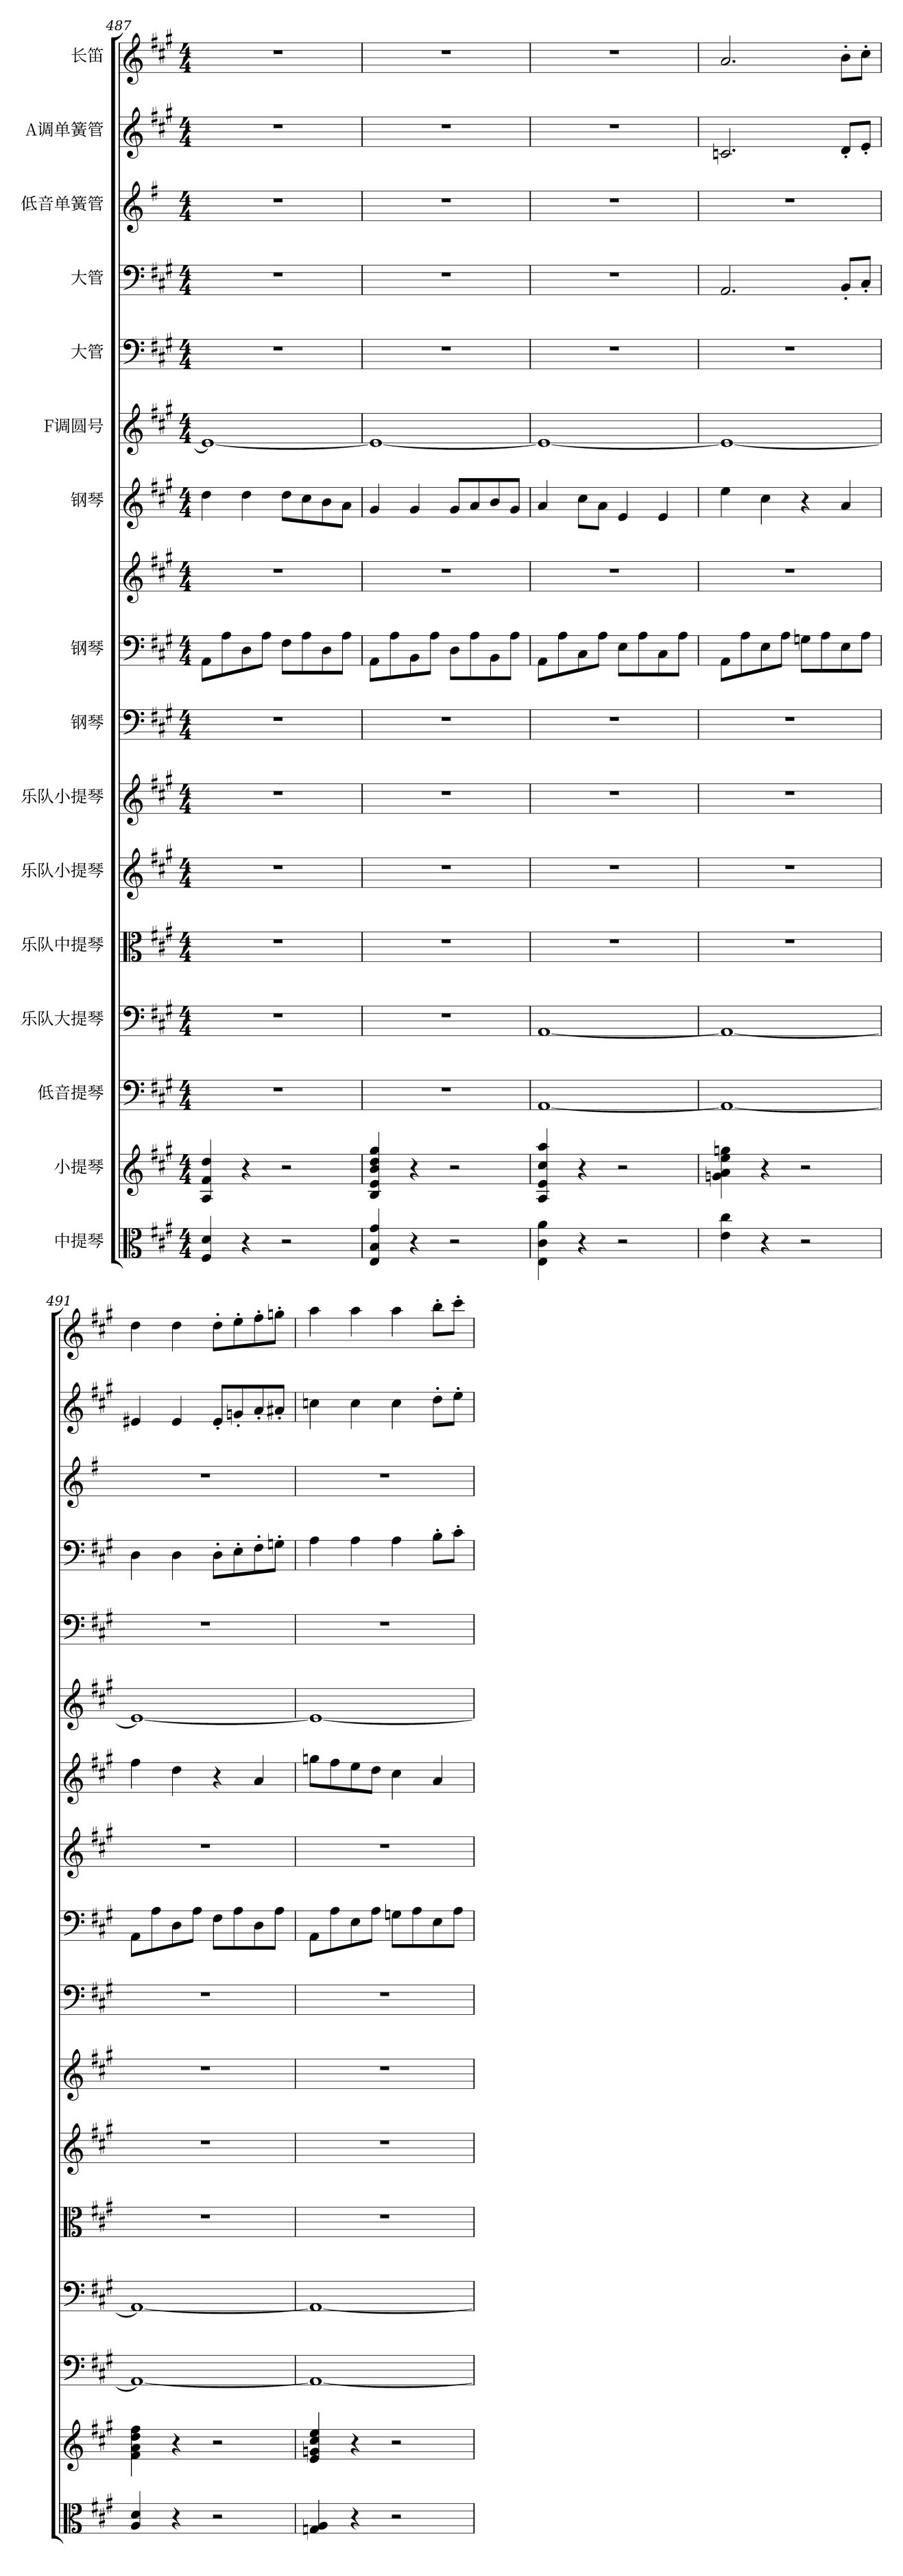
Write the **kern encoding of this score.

**kern	**kern	**kern	**kern	**kern	**kern	**kern	**kern	**kern	**kern	**kern	**kern	**kern	**kern	**kern	**kern	**kern
*part16	*part15	*part14	*part13	*part12	*part11	*part10	*part9	*part8	*part8	*part7	*part6	*part5	*part4	*part3	*part2	*part1
*staff17	*staff16	*staff15	*staff14	*staff13	*staff12	*staff11	*staff10	*staff9	*staff8	*staff7	*staff6	*staff5	*staff4	*staff3	*staff2	*staff1
*I"中提琴	*I"小提琴	*I"低音提琴	*I"乐队大提琴	*I"乐队中提琴	*I"乐队小提琴	*I"乐队小提琴	*I"钢琴	*I"钢琴	*	*I"钢琴	*I"F调圆号	*I"大管	*I"大管	*I"低音单簧管	*I"A调单簧管	*I"长笛
*clefC3	*clefG2	*clefF4	*clefF4	*clefC3	*clefG2	*clefG2	*clefF4	*clefF4	*clefG2	*clefG2	*clefG2	*clefF4	*clefF4	*clefG2	*clefG2	*clefG2
*	*	*ITrd7c12	*	*	*	*	*	*	*	*	*ITrd4c7	*	*	*ITrd8c14	*ITrd2c3	*
*k[f#c#g#]	*k[f#c#g#]	*k[f#c#g#]	*k[f#c#g#]	*k[f#c#g#]	*k[f#c#g#]	*k[f#c#g#]	*k[f#c#g#]	*k[f#c#g#]	*k[f#c#g#]	*k[f#c#g#]	*k[f#c#]	*k[f#c#g#]	*k[f#c#g#]	*k[f#]	*k[f#c#g#d#a#e#]	*k[f#c#g#]
*M4/4	*M4/4	*M4/4	*M4/4	*M4/4	*M4/4	*M4/4	*M4/4	*M4/4	*M4/4	*M4/4	*M4/4	*M4/4	*M4/4	*M4/4	*M4/4	*M4/4
=487	=487	=487	=487	=487	=487	=487	=487	=487	=487	=487	=487	=487	=487	=487	=487	=487
4F#/ 4d/	4A/ 4f#/ 4dd/	1r	1r	1r	1r	1r	1r	8AA\L	1r	4dd\	1A_	1r	1r	1r	1r	1r
.	.	.	.	.	.	.	.	8A\	.	.	.	.	.	.	.	.
4r	4r	.	.	.	.	.	.	8D\	.	4dd\	.	.	.	.	.	.
.	.	.	.	.	.	.	.	8A\J	.	.	.	.	.	.	.	.
2r	2r	.	.	.	.	.	.	8F#\L	.	8dd\L	.	.	.	.	.	.
.	.	.	.	.	.	.	.	8A\	.	8cc#\	.	.	.	.	.	.
.	.	.	.	.	.	.	.	8D\	.	8b\	.	.	.	.	.	.
.	.	.	.	.	.	.	.	8A\J	.	8a\J	.	.	.	.	.	.
=488	=488	=488	=488	=488	=488	=488	=488	=488	=488	=488	=488	=488	=488	=488	=488	=488
4E/ 4B/ 4g#/	4B/ 4e/ 4b/ 4dd/ 4gg#/	1r	1r	1r	1r	1r	1r	8AA\L	1r	4g#/	1A_	1r	1r	1r	1r	1r
.	.	.	.	.	.	.	.	8A\	.	.	.	.	.	.	.	.
4r	4r	.	.	.	.	.	.	8BB\	.	4g#/	.	.	.	.	.	.
.	.	.	.	.	.	.	.	8A\J	.	.	.	.	.	.	.	.
2r	2r	.	.	.	.	.	.	8D\L	.	8g#/L	.	.	.	.	.	.
.	.	.	.	.	.	.	.	8A\	.	8a/	.	.	.	.	.	.
.	.	.	.	.	.	.	.	8BB\	.	8b/	.	.	.	.	.	.
.	.	.	.	.	.	.	.	8A\J	.	8g#/J	.	.	.	.	.	.
!!LO:PB:g=z
=489	=489	=489	=489	=489	=489	=489	=489	=489	=489	=489	=489	=489	=489	=489	=489	=489
4E\ 4c#\ 4a\	4A/ 4e/ 4cc#/ 4aa/	[1AAA	[1AA	1r	1r	1r	1r	8AA\L	1r	4a/	1A_	1r	1r	1r	1r	1r
.	.	.	.	.	.	.	.	8A\	.	.	.	.	.	.	.	.
4r	4r	.	.	.	.	.	.	8C#\	.	8cc#\L	.	.	.	.	.	.
.	.	.	.	.	.	.	.	8A\J	.	8a\J	.	.	.	.	.	.
2r	2r	.	.	.	.	.	.	8E\L	.	4e/	.	.	.	.	.	.
.	.	.	.	.	.	.	.	8A\	.	.	.	.	.	.	.	.
.	.	.	.	.	.	.	.	8C#\	.	4e/	.	.	.	.	.	.
.	.	.	.	.	.	.	.	8A\J	.	.	.	.	.	.	.	.
=490	=490	=490	=490	=490	=490	=490	=490	=490	=490	=490	=490	=490	=490	=490	=490	=490
4e\ 4cc#\	4gn\ 4a\ 4ee\ 4ggn\	1AAA_	1AA_	1r	1r	1r	1r	8AA\L	1r	4ee\	1A_	1r	2.AA/	1r	2.An/	2.a/
.	.	.	.	.	.	.	.	8A\	.	.	.	.	.	.	.	.
4r	4r	.	.	.	.	.	.	8E\	.	4cc#\	.	.	.	.	.	.
.	.	.	.	.	.	.	.	8A\J	.	.	.	.	.	.	.	.
2r	2r	.	.	.	.	.	.	8Gn\L	.	4r	.	.	.	.	.	.
.	.	.	.	.	.	.	.	8A\	.	.	.	.	.	.	.	.
.	.	.	.	.	.	.	.	8E\	.	4a/	.	.	8BB'/L	.	8B'/L	8b'\L
.	.	.	.	.	.	.	.	8A\J	.	.	.	.	8C#'/J	.	8c#'/J	8cc#'\J
=491	=491	=491	=491	=491	=491	=491	=491	=491	=491	=491	=491	=491	=491	=491	=491	=491
4A/ 4d/	4f#\ 4a\ 4dd\ 4ff#\	1AAA_	1AA_	1r	1r	1r	1r	8AA\L	1r	4ff#\	1A_	1r	4D\	1r	4c##X/	4dd\
.	.	.	.	.	.	.	.	8A\	.	.	.	.	.	.	.	.
4r	4r	.	.	.	.	.	.	8D\	.	4dd\	.	.	4D\	.	4c##/	4dd\
.	.	.	.	.	.	.	.	8A\J	.	.	.	.	.	.	.	.
2r	2r	.	.	.	.	.	.	8F#\L	.	4r	.	.	8D'\L	.	8c##'/L	8dd'\L
.	.	.	.	.	.	.	.	8A\	.	.	.	.	8E'\	.	8en'/	8ee'\
.	.	.	.	.	.	.	.	8D\	.	4a/	.	.	8F#'\	.	8f#'/	8ff#'\
.	.	.	.	.	.	.	.	8A\J	.	.	.	.	8Gn'\J	.	8f##X'/J	8ggn'\J
=492	=492	=492	=492	=492	=492	=492	=492	=492	=492	=492	=492	=492	=492	=492	=492	=492
4Gn/ 4A/	4e/ 4gn/ 4cc#/ 4ee/	1AAA_	1AA_	1r	1r	1r	1r	8AA\L	1r	8ggn\L	1A_	1r	4A\	1r	4an\	4aa\
.	.	.	.	.	.	.	.	8A\	.	8ff#\	.	.	.	.	.	.
4r	4r	.	.	.	.	.	.	8E\	.	8ee\	.	.	4A\	.	4a\	4aa\
.	.	.	.	.	.	.	.	8A\J	.	8dd\J	.	.	.	.	.	.
2r	2r	.	.	.	.	.	.	8Gn\L	.	4cc#\	.	.	4A\	.	4a\	4aa\
.	.	.	.	.	.	.	.	8A\	.	.	.	.	.	.	.	.
.	.	.	.	.	.	.	.	8E\	.	4a/	.	.	8B'\L	.	8b'\L	8bb'\L
.	.	.	.	.	.	.	.	8A\J	.	.	.	.	8c#'\J	.	8cc#'\J	8ccc#'\J
=	=	=	=	=	=	=	=	=	=	=	=	=	=	=	=	=
*-	*-	*-	*-	*-	*-	*-	*-	*-	*-	*-	*-	*-	*-	*-	*-	*-
